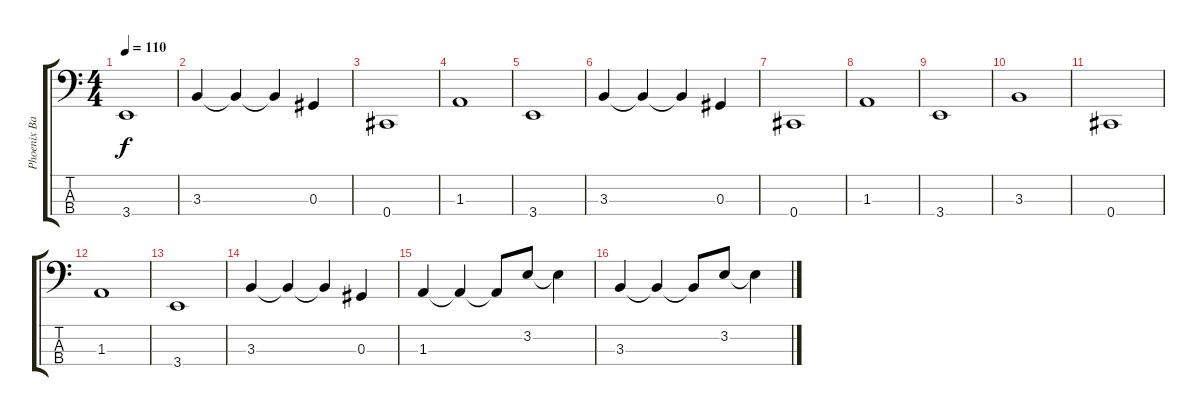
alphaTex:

\track ("Phoenix Bass1" "Phoenix Ba") {instrument acousticguitarsteel}
\staff {score tabs}
\tuning (Gb2 Db2 Ab1 Db1) {hide}
\ts (4 4)
\tempo 110
\clef f4
\ks c
3.4.1{dy f} |
3.3.4 3.3{t}.4 3.3{t}.4 0.3.4 |
0.4.1 |
1.3.1 |
3.4.1 |
3.3.4 3.3{t}.4 3.3{t}.4 0.3.4 |
0.4.1 |
1.3.1 |
3.4.1 |
3.3.1 |
0.4.1 |
1.3.1 |
3.4.1 |
3.3.4 3.3{t}.4 3.3{t}.4 0.3.4 |
1.3.4 1.3{t}.4 1.3{t}.8 3.2.8 3.2{t}.4 |
3.3.4 3.3{t}.4 3.3{t}.8 3.2.8 3.2{t}.4
